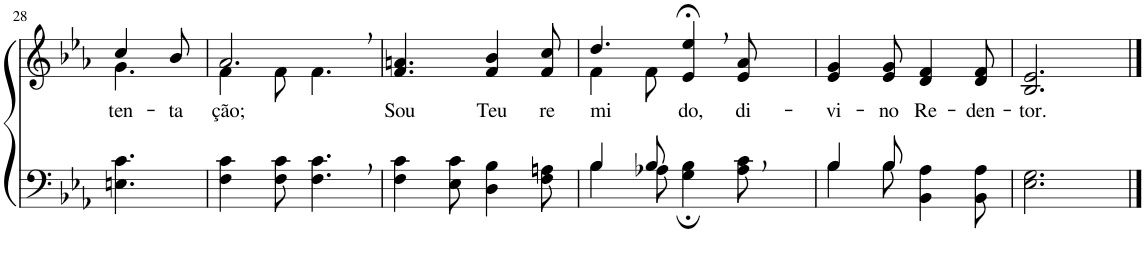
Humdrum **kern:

**kern	**kern	**text
*part2	*part1	*part1
*staff2	*staff1	*staff1
*I"Parte III e IV	*I"Parte I e II	*
!!LO:PB:g=z
*clefF4	*clefG2	*
*Trd1c2	*Trd1c2	*
*k[b-e-a-]	*k[b-e-a-]	*
*M6/8	*M6/8	*
=28	=28	=28
*	*^	*
!	!	!	!LO:LY:b
4.En\ 4.c\	4cc/	4.g\	ten-
!	!	!	!LO:LY:b
.	8b-/	.	-ta-
=29	=29	=29	=29
!	!	!	!LO:LY:b
4F\ 4c\	2.a-,/	4f\	-ção;
8F\ 8c\	.	8f\	.
4.F\, 4.c\,	.	4.f\	.
=30	=30	=30	=30
!	!	!	!LO:LY:b
*	*v	*v	*
4F\ 4c\	4.f/ 4.an/	Sou
8E-\ 8c\	.	.
!	!	!LO:LY:b
4D\ 4B-\	4f/ 4b-/	Teu
!	!	!LO:LY:b
8F\ 8An\	8f/ 8cc/	re-
=31	=31	=31
*^	*^	*
!	!	!	!	!LO:LY:b
4B-/	4B-\	4.dd/	4f\	-mi-
8B-/	8A-X\	.	8f\	.
!	!	!	!	!LO:LY:b
4.ryy	4G\; 4B-\;	4e-/;<, 4ee-/;<,	4.ryy	-do,
!	!	!	!	!LO:LY:b
.	8A-\ 8c\	8e-/ 8a-/	.	di-
*	*	*v	*v	*
=32	=32	=32	=32
!	!	!	!LO:LY:b
4B-/	4B-\	4e-/ 4g/	-vi-
!	!	!	!LO:LY:b
8B-/	8B-\	8e-/ 8g/	-no
!	!	!	!LO:LY:b
4.ryy	4BB-\ 4A-\	4d/ 4f/	Re-
!	!	!	!LO:LY:b
.	8BB-\ 8A-\	8d/ 8f/	-den-
=33	=33	=33	=33
!	!	!	!LO:LY:b
*v	*v	*	*
2.E-\ 2.G\	2.B-/ 2.e-/	-tor.
==	==	==
*-	*-	*-
